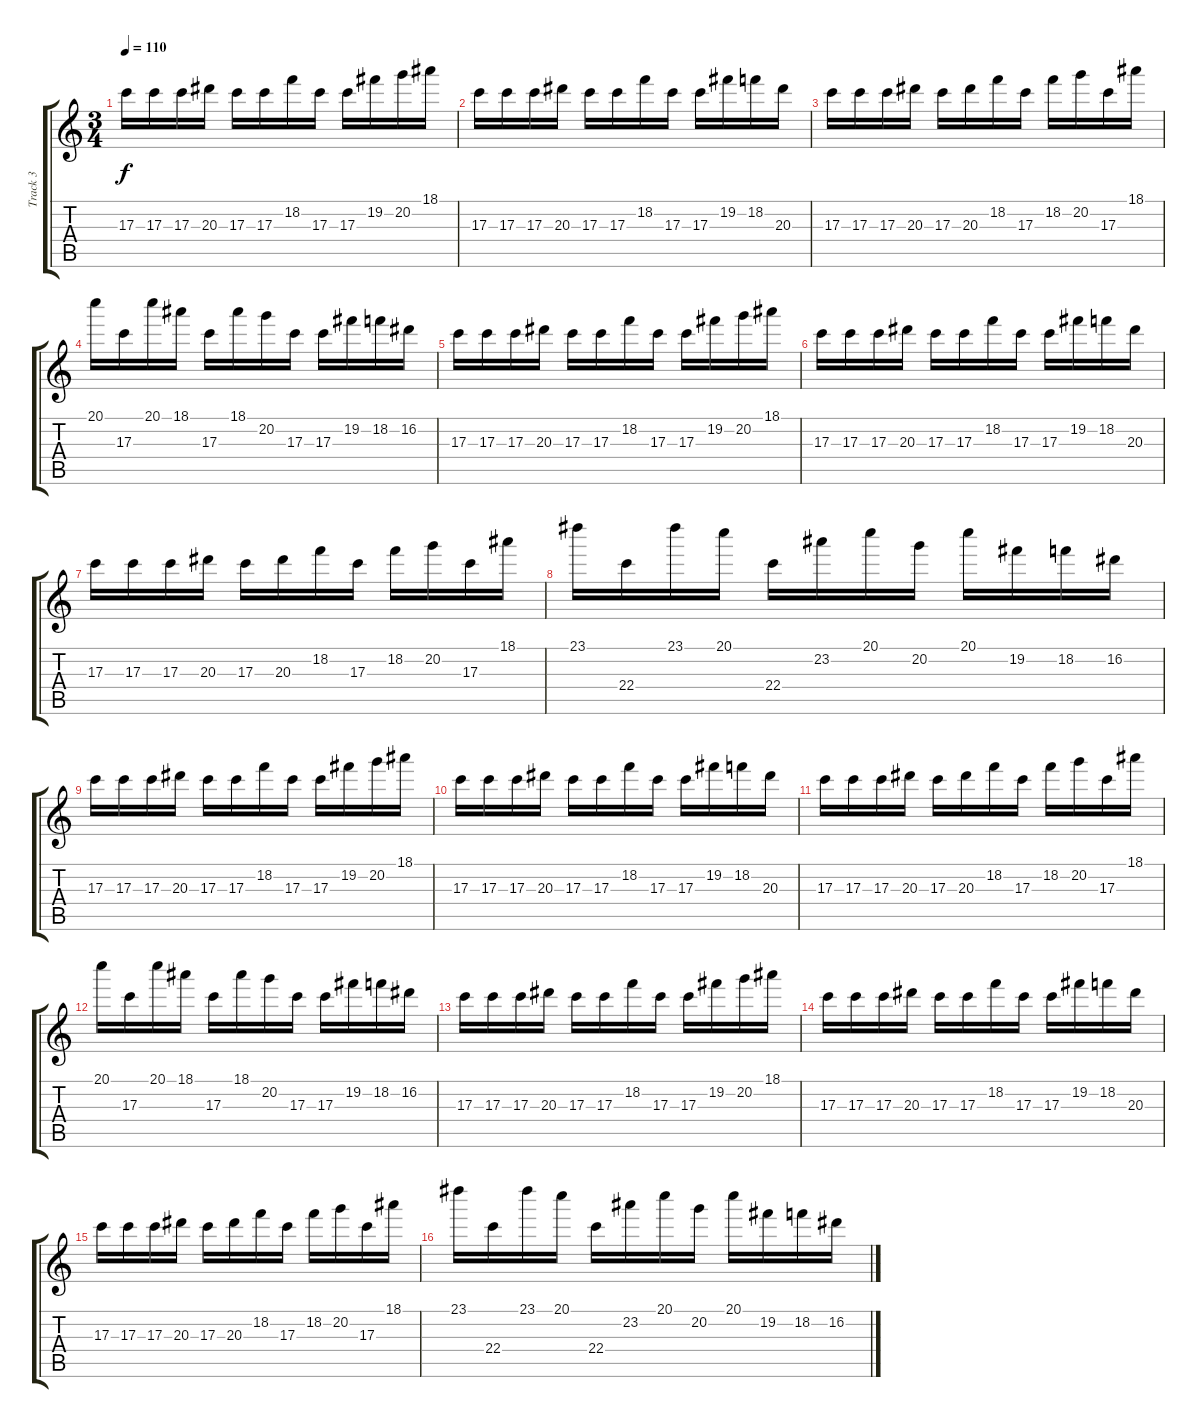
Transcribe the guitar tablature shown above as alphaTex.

\track ("Track 3" "Track 3") {instrument overdrivenguitar}
\staff {score tabs}
\tuning (E4 B3 G3 D3 A2 E2) {hide}
\ts (3 4)
\tempo 110
\clef g2
\ks c
17.3.16{dy f} 17.3.16 17.3.16 20.3.16 17.3.16 17.3.16 18.2.16 17.3.16 17.3.16 19.2.16 20.2.16 18.1.16 |
17.3.16 17.3.16 17.3.16 20.3.16 17.3.16 17.3.16 18.2.16 17.3.16 17.3.16 19.2.16 18.2.16 20.3.16 |
17.3.16 17.3.16 17.3.16 20.3.16 17.3.16 20.3.16 18.2.16 17.3.16 18.2.16 20.2.16 17.3.16 18.1.16 |
20.1.16 17.3.16 20.1.16 18.1.16 17.3.16 18.1.16 20.2.16 17.3.16 17.3.16 19.2.16 18.2.16 16.2.16 |
17.3.16 17.3.16 17.3.16 20.3.16 17.3.16 17.3.16 18.2.16 17.3.16 17.3.16 19.2.16 20.2.16 18.1.16 |
17.3.16 17.3.16 17.3.16 20.3.16 17.3.16 17.3.16 18.2.16 17.3.16 17.3.16 19.2.16 18.2.16 20.3.16 |
17.3.16 17.3.16 17.3.16 20.3.16 17.3.16 20.3.16 18.2.16 17.3.16 18.2.16 20.2.16 17.3.16 18.1.16 |
23.1.16 22.4.16 23.1.16 20.1.16 22.4.16 23.2.16 20.1.16 20.2.16 20.1.16 19.2.16 18.2.16 16.2.16 |
17.3.16 17.3.16 17.3.16 20.3.16 17.3.16 17.3.16 18.2.16 17.3.16 17.3.16 19.2.16 20.2.16 18.1.16 |
17.3.16 17.3.16 17.3.16 20.3.16 17.3.16 17.3.16 18.2.16 17.3.16 17.3.16 19.2.16 18.2.16 20.3.16 |
17.3.16 17.3.16 17.3.16 20.3.16 17.3.16 20.3.16 18.2.16 17.3.16 18.2.16 20.2.16 17.3.16 18.1.16 |
20.1.16 17.3.16 20.1.16 18.1.16 17.3.16 18.1.16 20.2.16 17.3.16 17.3.16 19.2.16 18.2.16 16.2.16 |
17.3.16 17.3.16 17.3.16 20.3.16 17.3.16 17.3.16 18.2.16 17.3.16 17.3.16 19.2.16 20.2.16 18.1.16 |
17.3.16 17.3.16 17.3.16 20.3.16 17.3.16 17.3.16 18.2.16 17.3.16 17.3.16 19.2.16 18.2.16 20.3.16 |
17.3.16 17.3.16 17.3.16 20.3.16 17.3.16 20.3.16 18.2.16 17.3.16 18.2.16 20.2.16 17.3.16 18.1.16 |
23.1.16 22.4.16 23.1.16 20.1.16 22.4.16 23.2.16 20.1.16 20.2.16 20.1.16 19.2.16 18.2.16 16.2.16
